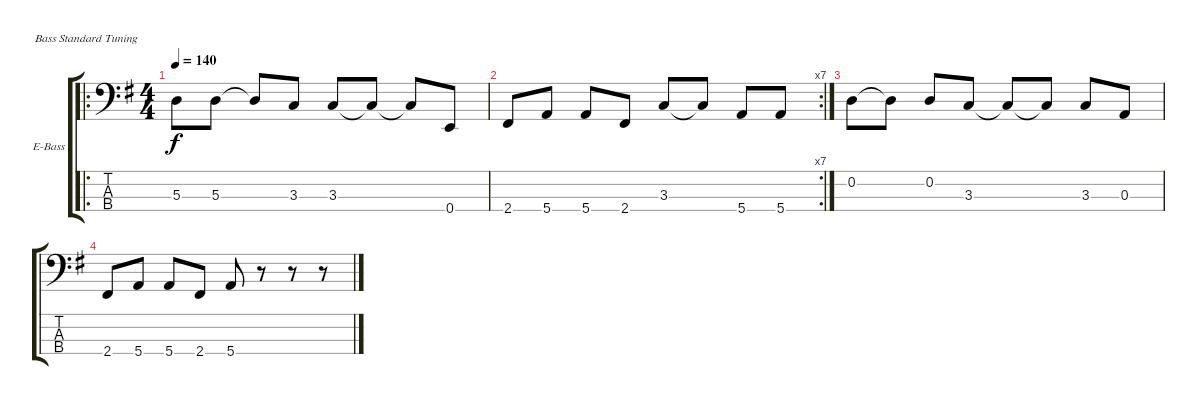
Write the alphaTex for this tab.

\bracketExtendMode groupsimilarinstruments
\firstSystemTrackNameOrientation horizontal
\otherSystemsTrackNameOrientation horizontal
\track ("Bass" "E-Bass") {instrument electricbassfinger}
\staff {score tabs}
\tuning (G2 D2 A1 E1)
\ro
\ts (4 4)
\tempo 140
\clef f4
\scale
1.05549
\ks g
5.3.8{dy f} 5.3.8 5.3{t}.8 3.3.8 3.3.8 3.3{t}.8 3.3{t}.8 0.4.8 |
\rc 7
\scale
0.944515 2.4.8 5.4.8 5.4.8 2.4.8 3.3.8 3.3{t}.8 5.4.8 5.4.8 |
\scale
1.05549 0.2.8 0.2{t}.8 0.2.8 3.3.8 3.3{t}.8 3.3{t}.8 3.3.8 0.3.8 |
\scale
0.944515 2.4.8 5.4.8 5.4.8 2.4.8 5.4.8 r.8 r.8 r.8
